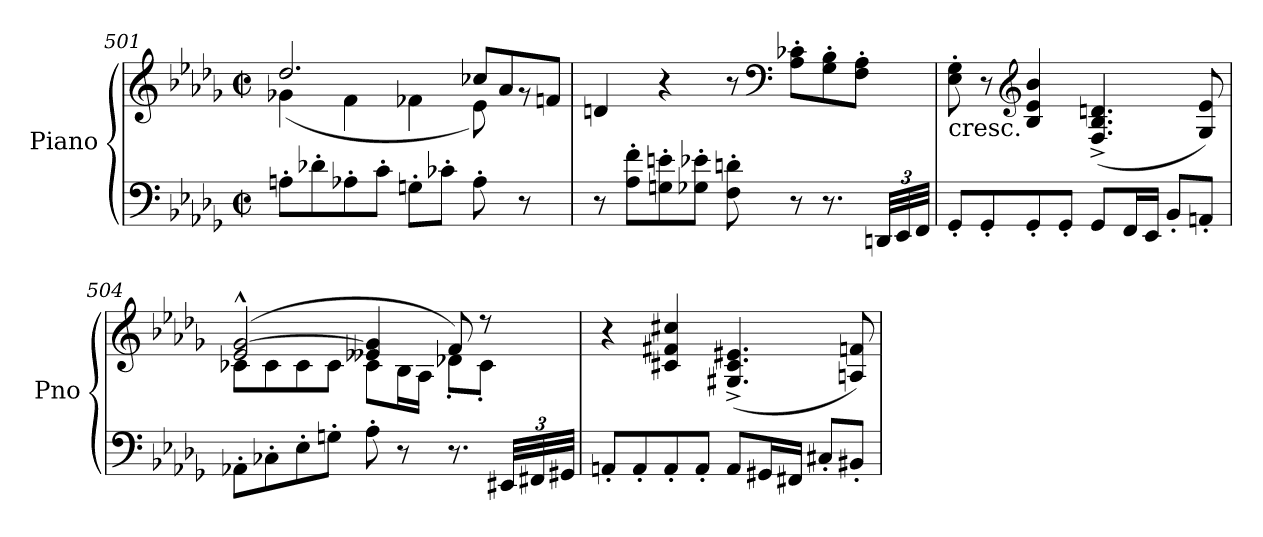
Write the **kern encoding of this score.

**kern	**kern
*part1	*part1
*staff2	*staff1
*I"Piano	*
*I'Pno	*
*clefF4	*clefG2
*k[b-e-a-d-g-]	*k[b-e-a-d-g-]
*M4/4	*M4/4
*met(c|)	*met(c|)
=501	=501
*	*^
8An'\L	2.dd-/	(4g-X\
8d-X'\	.	.
8A-X'\	.	4f\
8c'\J	.	.
8Gn'\L	.	4f-X\
8c-X'\J	.	.
*	*Xtuplet	*
8A-'\	12cc-X/L	8e-\)
.	12a-/	.
8r	.	8rg
.	12fn/J	.
*	*v	*v
!!LO:LB:g=z
=502	=502
8r	4dn/
8A-\' 8f\'L	.
8Gn\' 8en\'	4r
8G-X\' 8e-X\'J	.
8F\' 8dn\'	8r
*	*clefF4
8r	8A-\' 8c-X\'L
8.r	8G-\' 8B-\'
.	8F\' 8A-\'J
*Xbrackettup	*
48DDn/LLL	.
48EE-/	.
48FF/JJJ	.
=503	=503
!	!LO:TX:b:t=cresc.
8GG-'/L	8E-\' 8G-\'
8GG-'/	8r
*	*clefG2
8GG-'/	4B-/ 4e-/ 4b-/
8GG-'/J	.
8GG-/L	(4.F/^ 4.B-/^ 4.dn/^
16FF/L	.
16EE-/JJ	.
8BB-'/L	.
8AAn'/J	8G-/ 8e-/)
=504	=504
*	*^
8AA-X'\L	(2e-/^^ [2g-/^^	8c-X\L
8C-X'\	.	8c-\
8E-'\	.	8c-\
8Gn'\J	.	8c-\J
8A-'\	4e--X/ 4g-/]	8c-\L
8r	.	16B-\L
.	.	16A-\JJ
8.r	8f/)	8d-X'\L
.	8r	8c-'\J
48EE#X/LLL	.	.
48FF#X/	.	.
48GG#X/JJJ	.	.
*	*v	*v
!!LO:LB:g=z
=505	=505
8AAn'/L	4r
8AA'/	.
8AA'/	4c#X/ 4f#X/ 4cc#X/
8AA'/J	.
8AA/L	(4.G#X/^ 4.c#/^ 4.e#X/^
16GG#X/L	.
16FF#X/JJ	.
8C#X'/L	.
8BB#X'/J	8An/ 8fn/)
=	=
*-	*-
